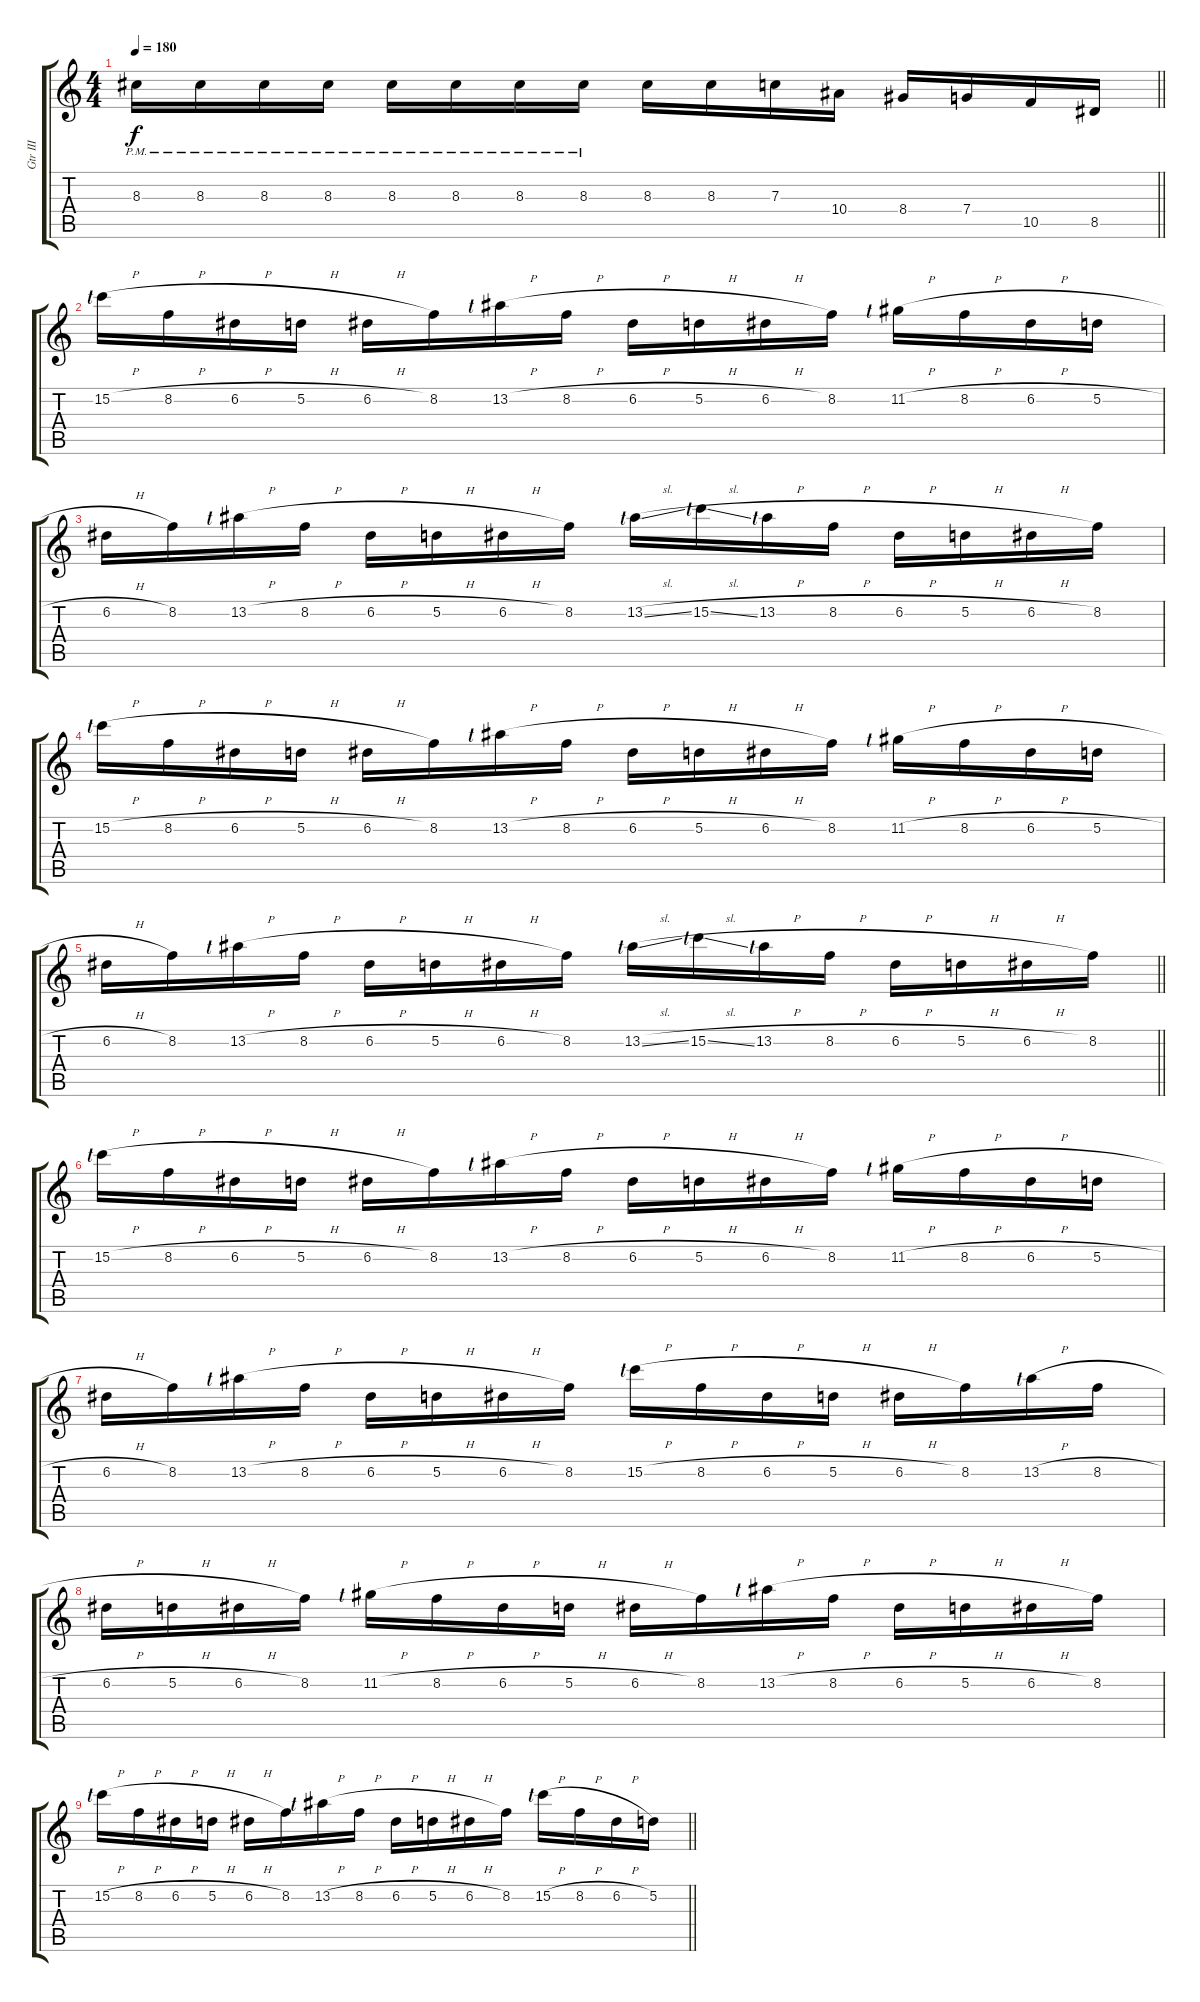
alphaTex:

\track ("Gtr III" "Gtr III") {instrument overdrivenguitar}
\staff {score tabs}
\tuning (D4 A3 F3 C3 G2 D2) {hide}
\ts (4 4)
\tempo 180
\clef g2
\barLineRight lightlight
\ks c
8.3{pm}.16{dy f} 8.3{pm}.16 8.3{pm}.16 8.3{pm}.16 8.3{pm}.16 8.3{pm}.16 8.3{pm}.16 8.3{pm}.16 8.3.16 8.3.16 7.3.16 10.4.16 8.4.16 7.4.16 10.5.16 8.5.16 |
15.2{h lf 1}.16 8.2{h}.16 6.2{h}.16 5.2{h}.16 6.2{h}.16 8.2.16 13.2{h lf 1}.16 8.2{h}.16 6.2{h}.16 5.2{h}.16 6.2{h}.16 8.2.16 11.2{h lf 1}.16 8.2{h}.16 6.2{h}.16 5.2{h}.16 |
6.2{h}.16 8.2.16 13.2{h lf 1}.16 8.2{h}.16 6.2{h}.16 5.2{h}.16 6.2{h}.16 8.2.16 13.2{sl lf 1}.16 15.2{sl lf 1}.16 13.2{h lf 1}.16 8.2{h}.16 6.2{h}.16 5.2{h}.16 6.2{h}.16 8.2.16 |
15.2{h lf 1}.16 8.2{h}.16 6.2{h}.16 5.2{h}.16 6.2{h}.16 8.2.16 13.2{h lf 1}.16 8.2{h}.16 6.2{h}.16 5.2{h}.16 6.2{h}.16 8.2.16 11.2{h lf 1}.16 8.2{h}.16 6.2{h}.16 5.2{h}.16 |
\barLineRight lightlight
6.2{h}.16 8.2.16 13.2{h lf 1}.16 8.2{h}.16 6.2{h}.16 5.2{h}.16 6.2{h}.16 8.2.16 13.2{sl lf 1}.16 15.2{sl lf 1}.16 13.2{h lf 1}.16 8.2{h}.16 6.2{h}.16 5.2{h}.16 6.2{h}.16 8.2.16 |
15.2{h lf 1}.16 8.2{h}.16 6.2{h}.16 5.2{h}.16 6.2{h}.16 8.2.16 13.2{h lf 1}.16 8.2{h}.16 6.2{h}.16 5.2{h}.16 6.2{h}.16 8.2.16 11.2{h lf 1}.16 8.2{h}.16 6.2{h}.16 5.2{h}.16 |
6.2{h}.16 8.2.16 13.2{h lf 1}.16 8.2{h}.16 6.2{h}.16 5.2{h}.16 6.2{h}.16 8.2.16 15.2{h lf 1}.16 8.2{h}.16 6.2{h}.16 5.2{h}.16 6.2{h}.16 8.2.16 13.2{h lf 1}.16 8.2{h}.16 |
6.2{h}.16 5.2{h}.16 6.2{h}.16 8.2.16 11.2{h lf 1}.16 8.2{h}.16 6.2{h}.16 5.2{h}.16 6.2{h}.16 8.2.16 13.2{h lf 1}.16 8.2{h}.16 6.2{h}.16 5.2{h}.16 6.2{h}.16 8.2.16 |
\barLineRight lightlight
15.2{h lf 1}.16 8.2{h}.16 6.2{h}.16 5.2{h}.16 6.2{h}.16 8.2.16 13.2{h lf 1}.16 8.2{h}.16 6.2{h}.16 5.2{h}.16 6.2{h}.16 8.2.16 15.2{h lf 1}.16 8.2{h}.16 6.2{h}.16 5.2.16
